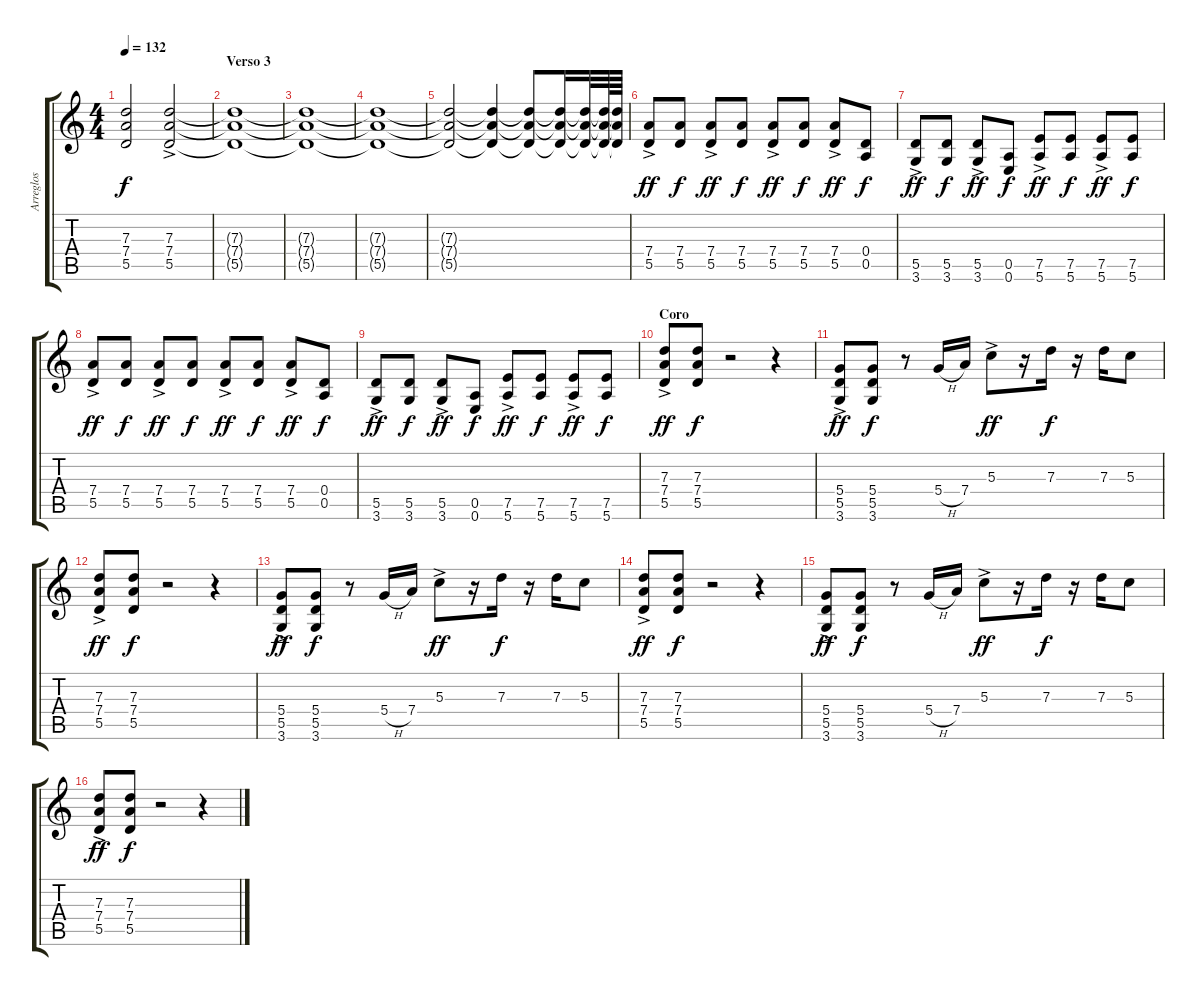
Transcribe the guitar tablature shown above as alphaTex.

\track ("Arreglos" "Arreglos") {instrument overdrivenguitar}
\staff {score tabs}
\tuning (E4 B3 G3 D3 A2 E2) {hide}
\ts (4 4)
\tempo 132
\clef g2
\ks c
(7.3{t} 7.4{t} 5.5{t}).2{dy f} (7.3{ac} 7.4 5.5).2{volume 2} |
\section ("" "Verso 3")
(7.3{t} 7.4{t} 5.5{t}).1 |
(7.3{t} 7.4{t} 5.5{t}).1 |
(7.3{t} 7.4{t} 5.5{t}).1 |
(7.3{t} 7.4{t} 5.5{t}).2 (7.3{t} 7.4{t} 5.5{t}).4 (7.3{t} 7.4{t} 5.5{t}).8 (7.3{t} 7.4{t} 5.5{t}).16 (7.3{t} 7.4{t} 5.5{t}).32 (7.3{t} 7.4{t} 5.5{t}).64 (7.3{t} 7.4{t} 5.5{t}).64{volume 0} |
(7.4{ac} 5.5).8{dy ff volume 12 instrument overdrivenguitar} (7.4 5.5).8{dy f} (7.4{ac} 5.5).8{dy ff} (7.4 5.5).8{dy f} (7.4{ac} 5.5).8{dy ff} (7.4 5.5).8{dy f} (7.4{ac} 5.5).8{dy ff} (0.4 0.5).8{dy f} |
(5.5{ac} 3.6).8{dy ff} (5.5 3.6).8{dy f} (5.5{ac} 3.6).8{dy ff} (0.5 0.6).8{dy f} (7.5{ac} 5.6).8{dy ff} (7.5 5.6).8{dy f} (7.5{ac} 5.6).8{dy ff} (7.5 5.6).8{dy f} |
(7.4{ac} 5.5).8{dy ff} (7.4 5.5).8{dy f} (7.4{ac} 5.5).8{dy ff} (7.4 5.5).8{dy f} (7.4{ac} 5.5).8{dy ff} (7.4 5.5).8{dy f} (7.4{ac} 5.5).8{dy ff} (0.4 0.5).8{dy f} |
(5.5{ac} 3.6).8{dy ff} (5.5 3.6).8{dy f} (5.5{ac} 3.6).8{dy ff} (0.5 0.6).8{dy f} (7.5{ac} 5.6).8{dy ff} (7.5 5.6).8{dy f} (7.5{ac} 5.6).8{dy ff} (7.5 5.6).8{dy f} |
\section ("" "Coro")
(7.3{ac} 7.4 5.5).8{dy ff volume 14 balance 12 instrument overdrivenguitar} (7.3 7.4 5.5).8{dy f} r.2 r.4 |
(5.4{ac} 5.5 3.6).8{dy ff} (5.4 5.5 3.6).8{dy f} r.8 5.4{h}.16 7.4.16 5.3{ac}.8{dy ff} r.16 7.3.16{dy f} r.16 7.3.16 5.3.8 |
(7.3{ac} 7.4 5.5).8{dy ff} (7.3 7.4 5.5).8{dy f} r.2 r.4 |
(5.4{ac} 5.5 3.6).8{dy ff} (5.4 5.5 3.6).8{dy f} r.8 5.4{h}.16 7.4.16 5.3{ac}.8{dy ff} r.16 7.3.16{dy f} r.16 7.3.16 5.3.8 |
(7.3{ac} 7.4 5.5).8{dy ff} (7.3 7.4 5.5).8{dy f} r.2 r.4 |
(5.4{ac} 5.5 3.6).8{dy ff} (5.4 5.5 3.6).8{dy f} r.8 5.4{h}.16 7.4.16 5.3{ac}.8{dy ff} r.16 7.3.16{dy f} r.16 7.3.16 5.3.8 |
(7.3{ac} 7.4 5.5).8{dy ff} (7.3 7.4 5.5).8{dy f} r.2 r.4
